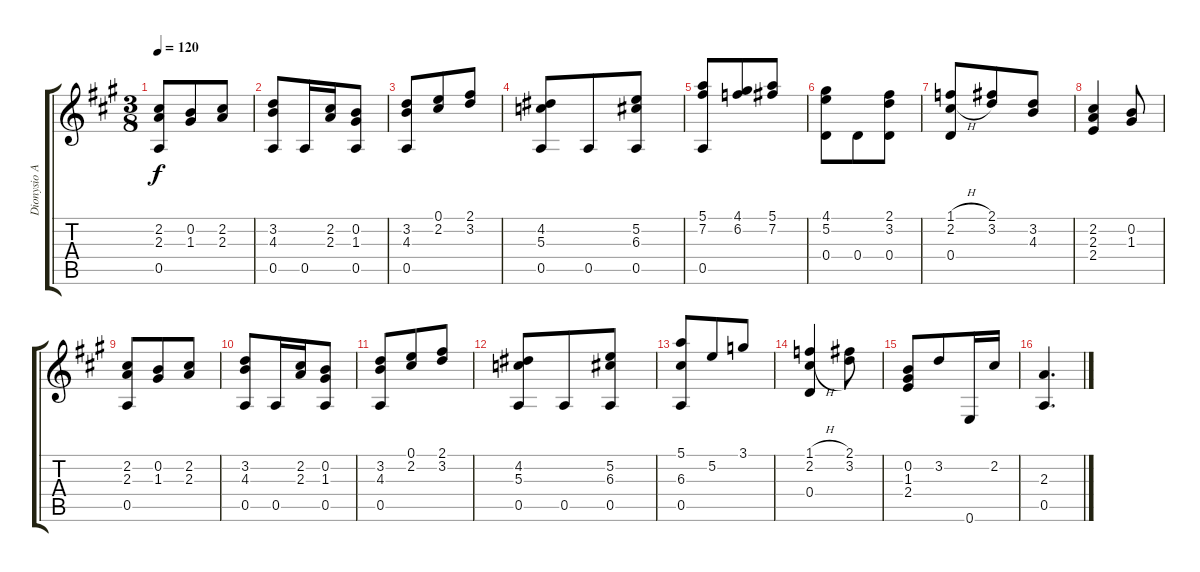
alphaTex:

\track ("Dionysio Aguado" "Dionysio A") {instrument acousticguitarnylon}
\staff {score tabs}
\tuning (E4 B3 G3 D3 A2 E2) {hide}
\ts (3 8)
\tempo 120
\clef g2
\ks a
(2.2 2.3 0.5).8{dy f} (0.2 1.3).8 (2.2 2.3).8 |
(3.2 4.3 0.5).8 0.5.16 (2.2 2.3).16 (0.2 1.3 0.5).8 |
(3.2 4.3 0.5).8 (0.1 2.2).8 (2.1 3.2).8 |
(4.2 5.3 0.5).8 0.5.8 (5.2 6.3 0.5).8 |
(5.1 7.2 0.5).8 (4.1 6.2).8 (5.1 7.2).8 |
(4.1 5.2 0.4).8 0.4.8 (2.1 3.2 0.4).8 |
(1.1{h} 2.2{h} 0.4).8 (2.1 3.2).8 (3.2 4.3).8 |
(2.2 2.3 2.4).4 (0.2 1.3).8 |
(2.2 2.3 0.5).8 (0.2 1.3).8 (2.2 2.3).8 |
(3.2 4.3 0.5).8 0.5.16 (2.2 2.3).16 (0.2 1.3 0.5).8 |
(3.2 4.3 0.5).8 (0.1 2.2).8 (2.1 3.2).8 |
(4.2 5.3 0.5).8 0.5.8 (5.2 6.3 0.5).8 |
(5.1 6.3 0.5).8 5.2.8 3.1.8 |
(1.1{h} 2.2{h} 0.4).4 (2.1 3.2).8 |
(0.2 1.3 2.4).8 3.2.8 0.6.16 2.2.16 |
(2.3 0.5).4{d}
